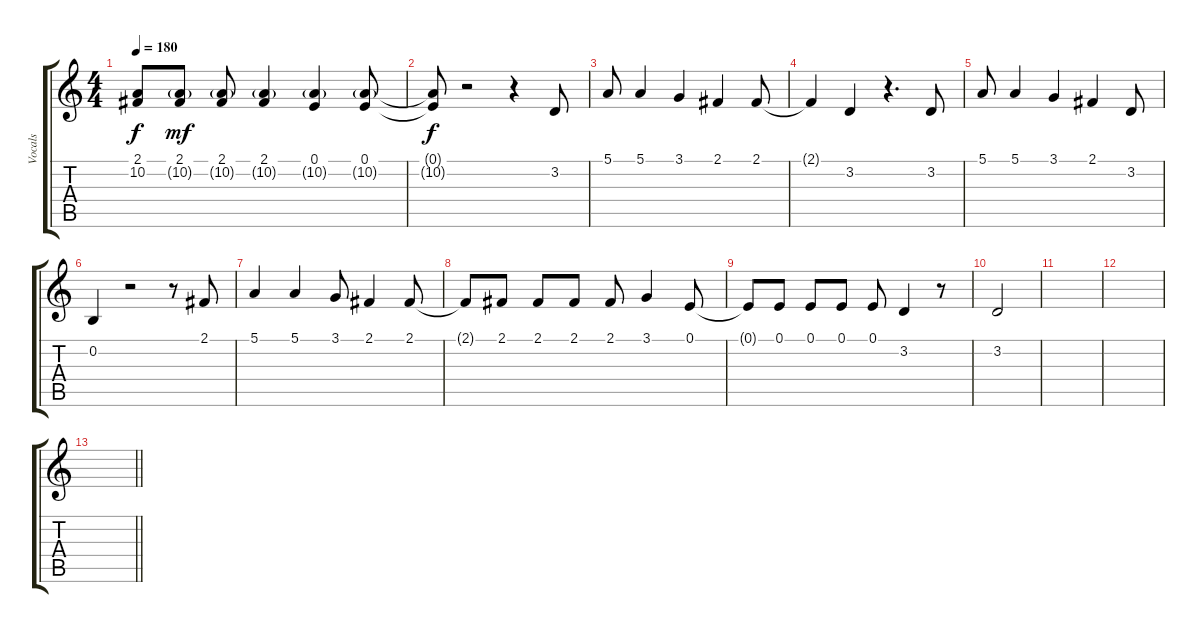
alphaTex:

\track ("Vocals" "Vocals") {instrument tenorsax}
\staff {score tabs}
\tuning (E4 B3 G3 D3 A2 E2) {hide}
\ts (4 4)
\tempo 180
\clef g2
\ks c
(2.1{t} 10.2{t}).8{dy f} (2.1 10.2{g}).8{dy mf} (2.1 10.2{g}).8 (2.1 10.2{g}).4 (0.1 10.2{g}).4 (0.1 10.2{g}).8 |
(0.1{t} 10.2{t}).8{dy f} r.2 r.4 3.2.8 |
5.1.8 5.1.4 3.1.4 2.1.4 2.1.8 |
2.1{t}.4 3.2.4 r.4{d} 3.2.8 |
5.1.8 5.1.4 3.1.4 2.1.4 3.2.8 |
0.2.4 r.2 r.8 2.1.8 |
5.1.4 5.1.4 3.1.8 2.1.4 2.1.8 |
2.1{t}.8 2.1.8 2.1.8 2.1.8 2.1.8 3.1.4 0.1.8 |
0.1{t}.8 0.1.8 0.1.8 0.1.8 0.1.8 3.2.4 r.8 |
3.2.2 |
|
|
\barLineRight lightlight
